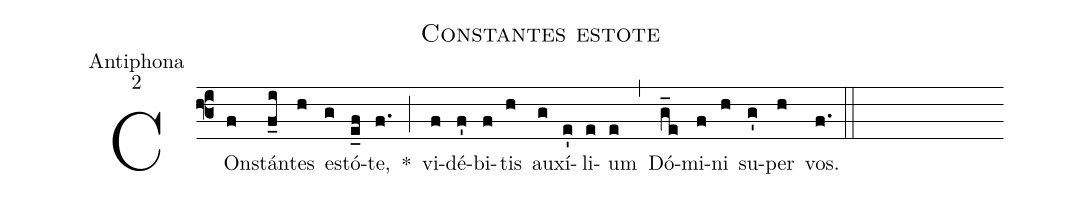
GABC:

name:Constantes estote;
office-part:Antiphona;
mode:2;
%%
(f3) COn(f)stán(f_i)tes(h) e(g)stó(e_f)te,(f.) *(;) vi(f)dé(f')bi(f)tis(h) au(g)xí(e')li(e)um(e) (,) Dó(g_e)mi(f)ni(h) su(g')per(h) vos.(f.) (::)
